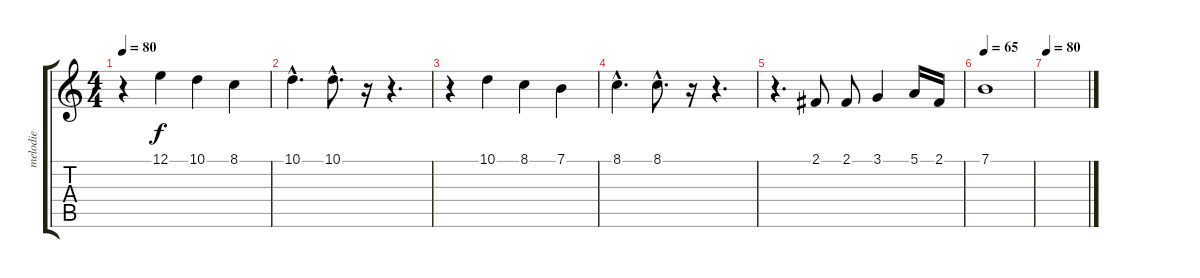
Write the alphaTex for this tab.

\track ("melodie" "melodie") {instrument frenchhorn}
\staff {score tabs}
\tuning (E4 B3 G3 D3 A2 E2) {hide}
\ts (4 4)
\tempo 80
\clef g2
\ks c
r.4{dy f} 12.1.4 10.1.4 8.1.4 |
10.1{hac}.4{d} 10.1{hac}.8{d} r.16 r.4{d} |
r.4 10.1.4 8.1.4 7.1.4 |
8.1{hac}.4{d} 8.1{hac}.8{d} r.16 r.4{d} |
r.4{d} 2.1.8 2.1.8 3.1.4 5.1.16 2.1.16 |
\tempo 65
7.1.1 |
\tempo 80
